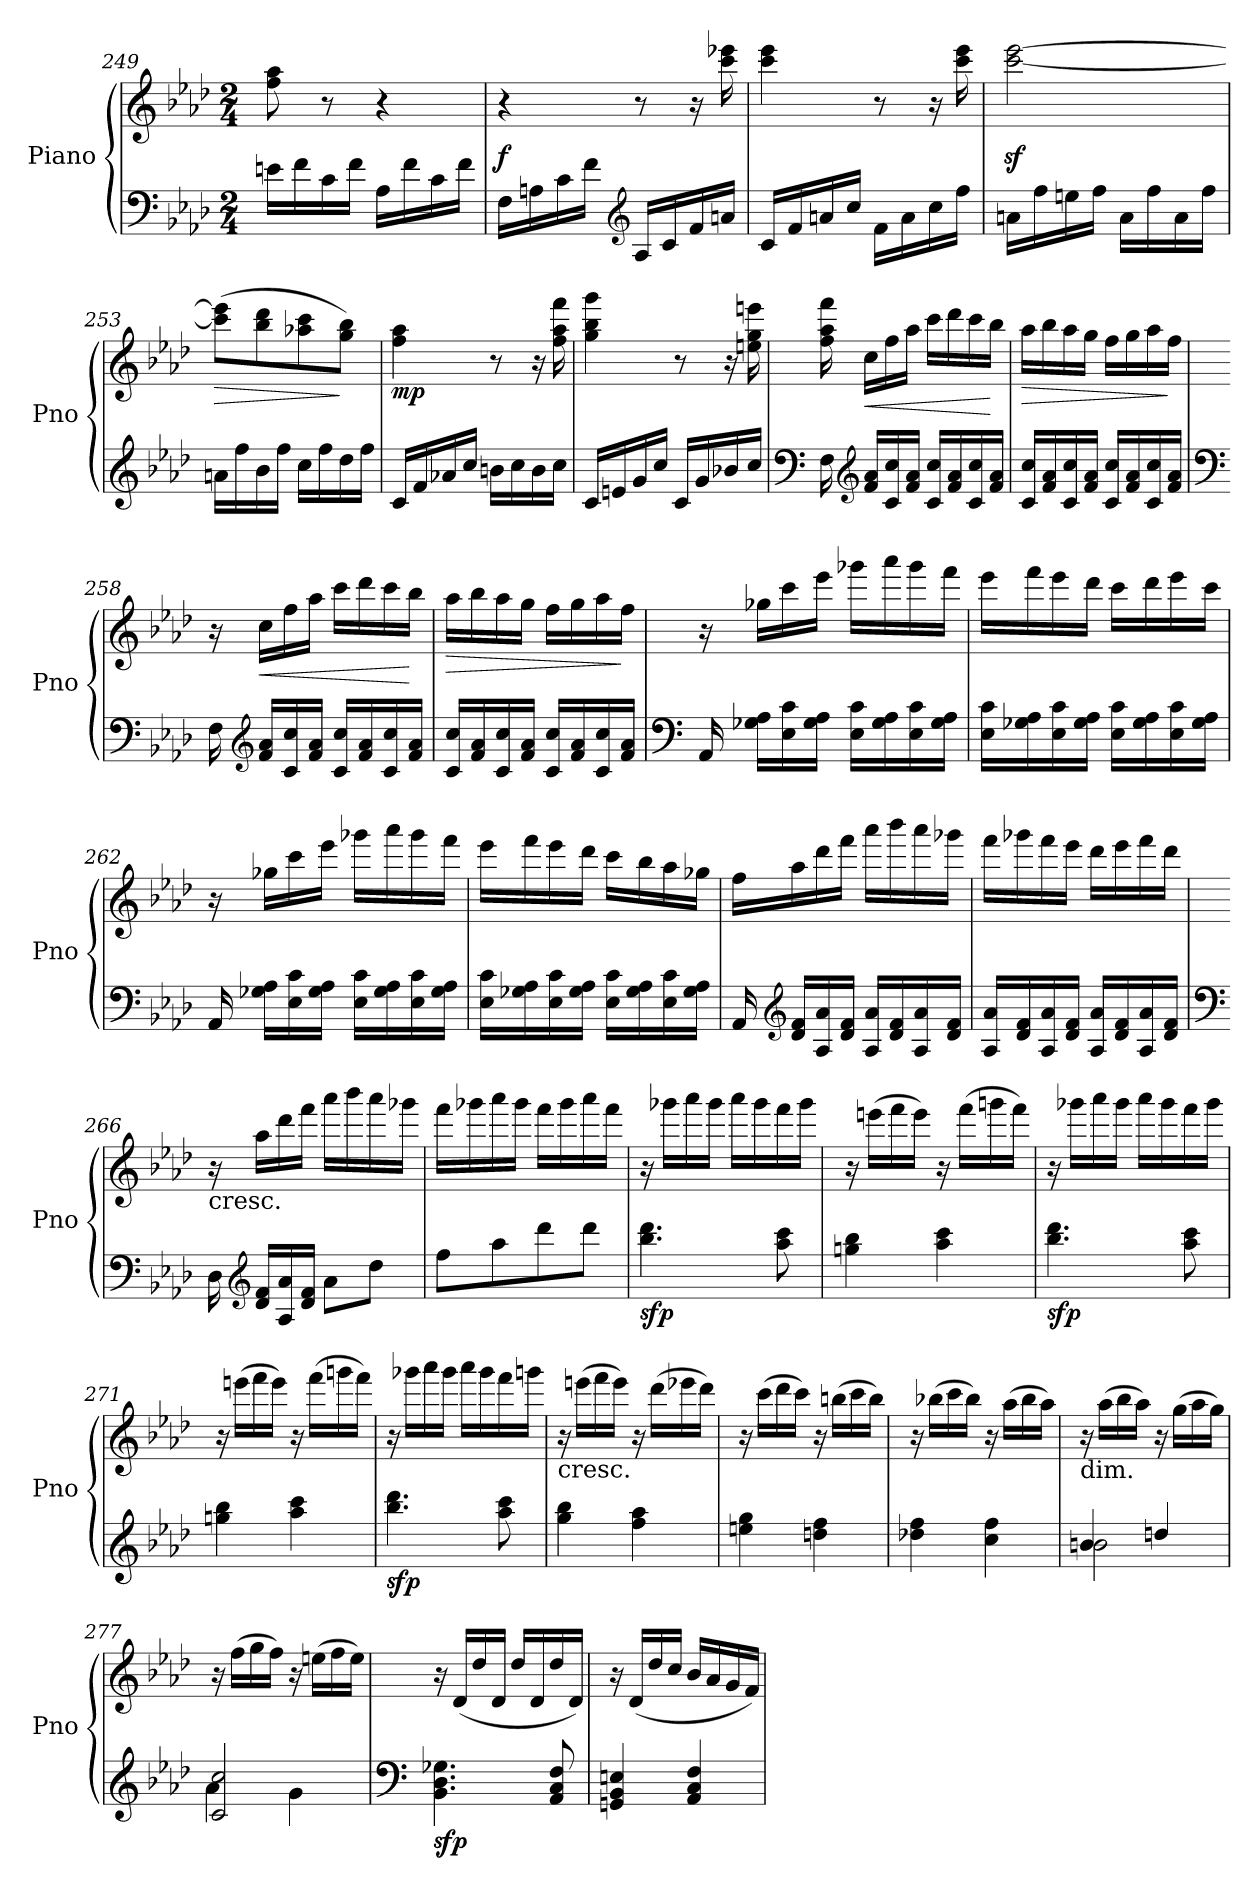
**kern	**kern	**dynam
*part1	*part1	*part1
*staff2	*staff1	*staff1/2
*I"Piano	*	*
*I'Pno	*	*
*clefF4	*clefG2	*
*k[b-e-a-d-]	*k[b-e-a-d-]	*
*A-:	*A-:	*
*M2/4	*M2/4	*
=249	=249	=249
16en\LL	8ff\ 8aa-\	.
16f\	.	.
16c\	8r	.
16f\JJ	.	.
16A-\LL	4r	.
16f\	.	.
16c\	.	.
16f\JJ	.	.
!!LO:LB:g=z
=250	=250	=250
!	!	!LO:DY:a=2
16F\LL	4r	f
16An\	.	.
16c\	.	.
16f\JJ	.	.
*clefG2	*	*
16A/LL	8r	.
16c/	.	.
16f/	16r	.
16an/JJ	16ccc\ 16eee-X\	.
=251	=251	=251
16c/LL	4ccc\ 4eee-\	.
16f/	.	.
16an/	.	.
16cc/JJ	.	.
16f\LL	8r	.
16a\	.	.
16cc\	16r	.
16ff\JJ	16ccc\ 16eee-\	.
=252	=252	=252
16an\LL	[2ccc\z< [2eee-\z<	.
16ff\	.	.
16een\	.	.
16ff\JJ	.	.
16a\LL	.	.
16ff\	.	.
16a\	.	.
16ff\JJ	.	.
=253	=253	=253
!	!	!LO:HP:b
16an\LL	(>8ccc\] 8eee-\]L	>
16ff\	.	.
16b-\	8bb-\ 8ddd-\	.
16ff\JJ	.	.
16cc\LL	8aa-X\ 8ccc\	.
16ff\	.	.
16dd-\	8gg\ 8bb-\J)	]
16ff\JJ	.	.
=254	=254	=254
!	!	!LO:DY:b
16c/LL	4ff\ 4aa-\	mp
16f/	.	.
16a-X/	.	.
16cc/JJ	.	.
16bn\LL	8r	.
16cc\	.	.
16b\	16r	.
16cc\JJ	16ff\ 16aa-\ 16fff\	.
!!LO:LB:g=z
=255	=255	=255
16c/LL	4gg\ 4bb-\ 4ggg\	.
16en/	.	.
16g/	.	.
16cc/JJ	.	.
16c/LL	8r	.
16g/	.	.
16b-X/	16r	.
16cc/JJ	16een\ 16gg\ 16eeen\	.
=256	=256	=256
*clefF4	*	*
16F\	16ff\ 16aa-\ 16fff\	.
*clefG2	*	*
!	!	!LO:HP:b
16f/ 16a-/LL	16cc\LL	<
16c/ 16cc/	16ff\	.
16f/ 16a-/JJ	16aa-\JJ	.
16c/ 16cc/LL	16ccc\LL	.
16f/ 16a-/	16ddd-\	.
16c/ 16cc/	16ccc\	.
16f/ 16a-/JJ	16bb-\JJ	[
=257	=257	=257
!	!	!LO:HP:b
16c/ 16cc/LL	16aa-\LL	>
16f/ 16a-/	16bb-\	.
16c/ 16cc/	16aa-\	.
16f/ 16a-/JJ	16gg\JJ	.
16c/ 16cc/LL	16ff\LL	.
16f/ 16a-/	16gg\	.
16c/ 16cc/	16aa-\	.
16f/ 16a-/JJ	16ff\JJ	]
=258	=258	=258
*clefF4	*	*
16F\	16r	.
*clefG2	*	*
!	!	!LO:HP:b
16f/ 16a-/LL	16cc\LL	<
16c/ 16cc/	16ff\	.
16f/ 16a-/JJ	16aa-\JJ	.
16c/ 16cc/LL	16ccc\LL	.
16f/ 16a-/	16ddd-\	.
16c/ 16cc/	16ccc\	.
16f/ 16a-/JJ	16bb-\JJ	[
!!LO:PB:g=z
=259	=259	=259
!	!	!LO:HP:b
16c/ 16cc/LL	16aa-\LL	>
16f/ 16a-/	16bb-\	.
16c/ 16cc/	16aa-\	.
16f/ 16a-/JJ	16gg\JJ	.
16c/ 16cc/LL	16ff\LL	.
16f/ 16a-/	16gg\	.
16c/ 16cc/	16aa-\	.
16f/ 16a-/JJ	16ff\JJ	]
=260	=260	=260
*clefF4	*	*
16AA-/	16r	.
16G-X\ 16A-\LL	16gg-X\LL	.
16E-\ 16c\	16ccc\	.
16G-\ 16A-\JJ	16eee-\JJ	.
16E-\ 16c\LL	16ggg-X\LL	.
16G-\ 16A-\	16aaa-\	.
16E-\ 16c\	16ggg-\	.
16G-\ 16A-\JJ	16fff\JJ	.
=261	=261	=261
16E-\ 16c\LL	16eee-\LL	.
16G-X\ 16A-\	16fff\	.
16E-\ 16c\	16eee-\	.
16G-\ 16A-\JJ	16ddd-\JJ	.
16E-\ 16c\LL	16ccc\LL	.
16G-\ 16A-\	16ddd-\	.
16E-\ 16c\	16eee-\	.
16G-\ 16A-\JJ	16ccc\JJ	.
!!LO:LB:g=z
=262	=262	=262
16AA-/	16r	.
16G-X\ 16A-\LL	16gg-X\LL	.
16E-\ 16c\	16ccc\	.
16G-\ 16A-\JJ	16eee-\JJ	.
16E-\ 16c\LL	16ggg-X\LL	.
16G-\ 16A-\	16aaa-\	.
16E-\ 16c\	16ggg-\	.
16G-\ 16A-\JJ	16fff\JJ	.
=263	=263	=263
16E-\ 16c\LL	16eee-\LL	.
16G-X\ 16A-\	16fff\	.
16E-\ 16c\	16eee-\	.
16G-\ 16A-\JJ	16ddd-\JJ	.
16E-\ 16c\LL	16ccc\LL	.
16G-\ 16A-\	16bb-\	.
16E-\ 16c\	16aa-\	.
16G-\ 16A-\JJ	16gg-X\JJ	.
=264	=264	=264
16AA-/	16ff\LL	.
*clefG2	*	*
16d-/ 16f/LL	16aa-\	.
16A-/ 16a-/	16ddd-\	.
16d-/ 16f/JJ	16fff\JJ	.
16A-/ 16a-/LL	16aaa-\LL	.
16d-/ 16f/	16bbb-\	.
16A-/ 16a-/	16aaa-\	.
16d-/ 16f/JJ	16ggg-X\JJ	.
!!LO:LB:g=z
=265	=265	=265
16A-/ 16a-/LL	16fff\LL	.
16d-/ 16f/	16ggg-X\	.
16A-/ 16a-/	16fff\	.
16d-/ 16f/JJ	16eee-\JJ	.
16A-/ 16a-/LL	16ddd-\LL	.
16d-/ 16f/	16eee-\	.
16A-/ 16a-/	16fff\	.
16d-/ 16f/JJ	16ddd-\JJ	.
=266	=266	=266
*clefF4	*	*
!	!LO:TX:b:t=cresc.	!
16D-\	16r	.
*clefG2	*	*
16d-/ 16f/LL	16aa-\LL	.
16A-/ 16a-/	16ddd-\	.
16d-/ 16f/JJ	16fff\JJ	.
8a-\L	16aaa-\LL	.
.	16bbb-\	.
8dd-\J	16aaa-\	.
.	16ggg-X\JJ	.
=267	=267	=267
8ff\L	16fff\LL	.
.	16ggg-X\	.
8aa-\	16aaa-\	.
.	16ggg-\JJ	.
8ddd-\	16fff\LL	.
.	16ggg-\	.
8ddd-\J	16aaa-\	.
.	16fff\JJ	.
!!LO:LB:g=z
=268	=268	=268
!	!	!LO:DY:b=2
4.bb-\ 4.ddd-\	16r	sfp
.	16ggg-X\LL	.
.	16aaa-\	.
.	16ggg-\JJ	.
.	16aaa-\LL	.
.	16ggg-\	.
8aa-\ 8ccc\	16fff\	.
.	16ggg-\JJ	.
=269	=269	=269
4ggn\ 4bb-\	16r	.
.	(>16eeen\LL	.
.	16fff\	.
.	16eee\JJ)	.
4aa-\ 4ccc\	16r	.
.	(>16fff\LL	.
.	16gggn\	.
.	16fff\JJ)	.
=270	=270	=270
!	!	!LO:DY:b=2
4.bb-\ 4.ddd-\	16r	sfp
.	16ggg-X\LL	.
.	16aaa-\	.
.	16ggg-\JJ	.
.	16aaa-\LL	.
.	16ggg-\	.
8aa-\ 8ccc\	16fff\	.
.	16ggg-\JJ	.
=271	=271	=271
4ggn\ 4bb-\	16r	.
.	(>16eeen\LL	.
.	16fff\	.
.	16eee\JJ)	.
4aa-\ 4ccc\	16r	.
.	(>16fff\LL	.
.	16gggn\	.
.	16fff\JJ)	.
!!LO:LB:g=z
=272	=272	=272
!	!	!LO:DY:b=2
4.bb-\ 4.ddd-\	16r	sfp
.	16ggg-X\LL	.
.	16aaa-\	.
.	16ggg-\JJ	.
.	16aaa-\LL	.
.	16ggg-\	.
8aa-\ 8ccc\	16fff\	.
.	16gggn\JJ	.
=273	=273	=273
!	!LO:TX:b:t=cresc.	!
4gg\ 4bb-\	16r	.
.	(>16eeen\LL	.
.	16fff\	.
.	16eee\JJ)	.
4ff\ 4aa-\	16r	.
.	(>16ddd-\LL	.
.	16eee-X\	.
.	16ddd-\JJ)	.
=274	=274	=274
4een\ 4gg\	16r	.
.	(>16ccc\LL	.
.	16ddd-\	.
.	16ccc\JJ)	.
4ddn\ 4ff\	16r	.
.	(>16bbn\LL	.
.	16ccc\	.
.	16bb\JJ)	.
=275	=275	=275
4dd-X\ 4ff\	16r	.
.	(>16bb-X\LL	.
.	16ccc\	.
.	16bb-\JJ)	.
4cc\ 4ff\	16r	.
.	(>16aa-\LL	.
.	16bb-\	.
.	16aa-\JJ)	.
!!LO:LB:g=z
=276	=276	=276
*^	*	*
!	!	!LO:TX:b:t=dim.	!
4bn/	2b\	16r	.
.	.	(>16aa-\LL	.
.	.	16bb-\	.
.	.	16aa-\JJ)	.
4ddn/	.	16r	.
.	.	(>16gg\LL	.
.	.	16aa-\	.
.	.	16gg\JJ)	.
=277	=277	=277	=277
2c/ 2cc/	4a-\	16r	.
.	.	(>16ff\LL	.
.	.	16gg\	.
.	.	16ff\JJ)	.
.	4g\	16r	.
.	.	(>16een\LL	.
.	.	16ff\	.
.	.	16ee\JJ)	.
*v	*v	*	*
=278	=278	=278
*clefF4	*	*
!	!	!LO:DY:b=2
4.BB-\ 4.D-\ 4.G-X\	16r	sfp
.	(<16d-/LL	.
.	16dd-/	.
.	16d-/JJ	.
.	16dd-/LL	.
.	16d-/	.
8AA-/ 8C/ 8F/	16dd-/	.
.	16d-/JJ)	.
=279	=279	=279
4GGn/ 4BB-/ 4En/	16r	.
.	(<16d-/LL	.
.	16dd-/	.
.	16cc/JJ	.
4AA-/ 4C/ 4F/	16b-/LL	.
.	16a-/	.
.	16g/	.
.	16f/JJ)	.
=	=	=
*-	*-	*-
